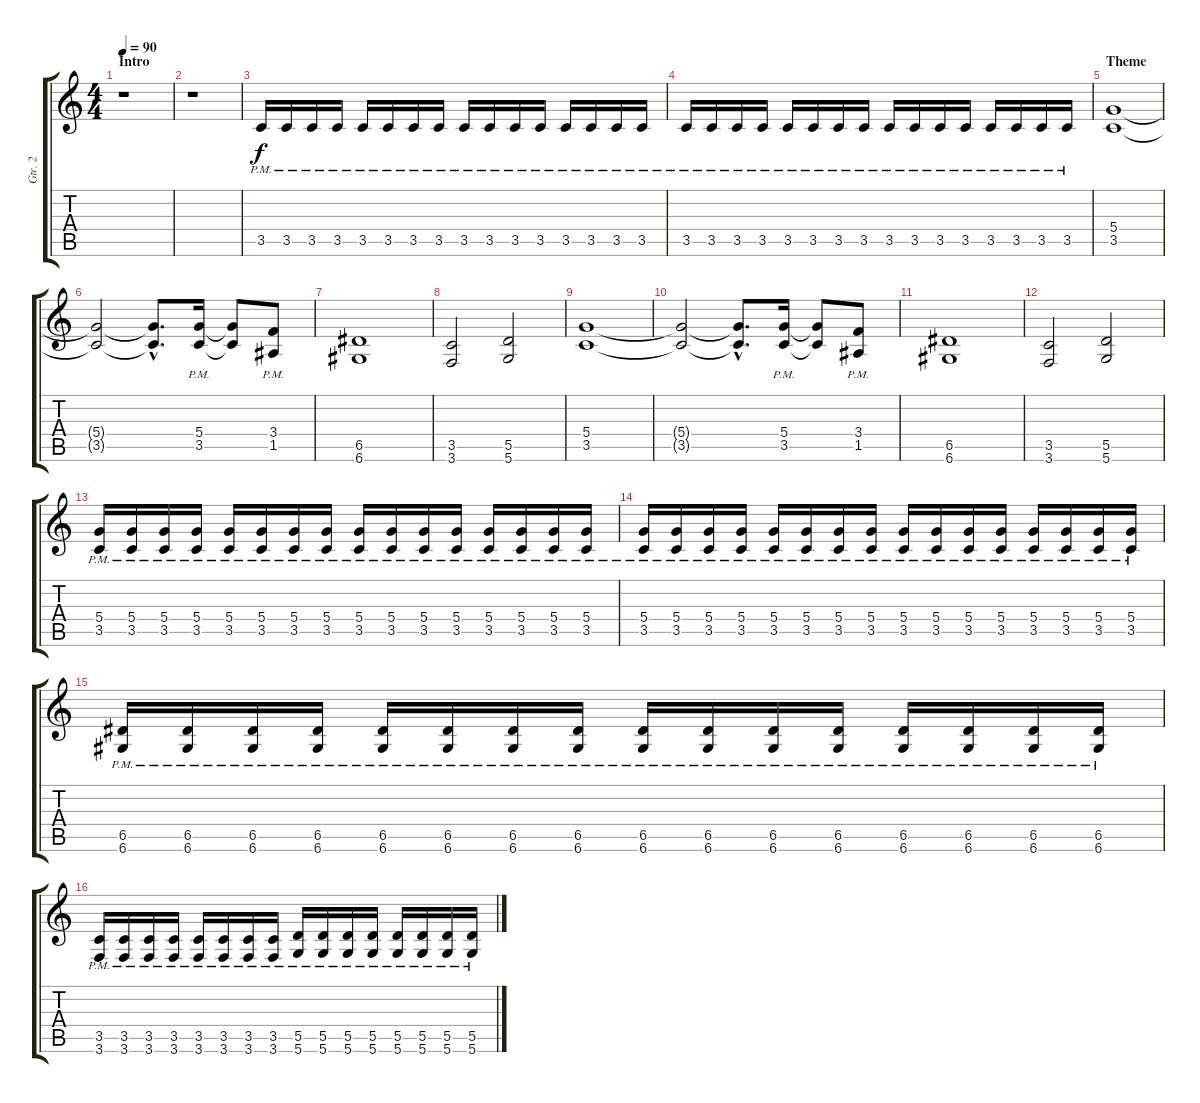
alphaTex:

\track ("Gtr. 2" "Gtr. 2") {instrument distortionguitar}
\staff {score tabs}
\tuning (E4 B3 G3 D3 A2 D2) {hide}
\ts (4 4)
\section ("" "Intro")
\tempo 90
\tempo 130
\tempo 90
\clef g2
\ks c
r.1{dy f instrument distortionguitar} |
r.1 |
3.5{pm}.16 3.5{pm}.16 3.5{pm}.16 3.5{pm}.16 3.5{pm}.16 3.5{pm}.16 3.5{pm}.16 3.5{pm}.16 3.5{pm}.16 3.5{pm}.16 3.5{pm}.16 3.5{pm}.16 3.5{pm}.16 3.5{pm}.16 3.5{pm}.16 3.5{pm}.16 |
3.5{pm}.16 3.5{pm}.16 3.5{pm}.16 3.5{pm}.16 3.5{pm}.16 3.5{pm}.16 3.5{pm}.16 3.5{pm}.16 3.5{pm}.16 3.5{pm}.16 3.5{pm}.16 3.5{pm}.16 3.5{pm}.16 3.5{pm}.16 3.5{pm}.16 3.5{pm}.16 |
\section ("" "Theme")
(5.4 3.5).1 |
(5.4{t} 3.5{t}).2 (5.4{hac t} 3.5{hac t}).8{d} (5.4{pm} 3.5{pm}).16 (5.4{t} 3.5{t}).8 (3.4{pm} 1.5{pm}).8 |
(6.5 6.6).1 |
(3.5 3.6).2 (5.5 5.6).2 |
(5.4 3.5).1 |
(5.4{t} 3.5{t}).2 (5.4{hac t} 3.5{hac t}).8{d} (5.4{pm} 3.5{pm}).16 (5.4{t} 3.5{t}).8 (3.4{pm} 1.5{pm}).8 |
(6.5 6.6).1 |
(3.5 3.6).2 (5.5 5.6).2 |
(5.4{pm} 3.5{pm}).16 (5.4{pm} 3.5{pm}).16 (5.4{pm} 3.5{pm}).16 (5.4{pm} 3.5{pm}).16 (5.4{pm} 3.5{pm}).16 (5.4{pm} 3.5{pm}).16 (5.4{pm} 3.5{pm}).16 (5.4{pm} 3.5{pm}).16 (5.4{pm} 3.5{pm}).16 (5.4{pm} 3.5{pm}).16 (5.4{pm} 3.5{pm}).16 (5.4{pm} 3.5{pm}).16 (5.4{pm} 3.5{pm}).16 (5.4{pm} 3.5{pm}).16 (5.4{pm} 3.5{pm}).16 (5.4{pm} 3.5{pm}).16 |
(5.4{pm} 3.5{pm}).16 (5.4{pm} 3.5{pm}).16 (5.4{pm} 3.5{pm}).16 (5.4{pm} 3.5{pm}).16 (5.4{pm} 3.5{pm}).16 (5.4{pm} 3.5{pm}).16 (5.4{pm} 3.5{pm}).16 (5.4{pm} 3.5{pm}).16 (5.4{pm} 3.5{pm}).16 (5.4{pm} 3.5{pm}).16 (5.4{pm} 3.5{pm}).16 (5.4{pm} 3.5{pm}).16 (5.4{pm} 3.5{pm}).16 (5.4{pm} 3.5{pm}).16 (5.4{pm} 3.5{pm}).16 (5.4{pm} 3.5{pm}).16 |
(6.5{pm} 6.6{pm}).16 (6.5{pm} 6.6{pm}).16 (6.5{pm} 6.6{pm}).16 (6.5{pm} 6.6{pm}).16 (6.5{pm} 6.6{pm}).16 (6.5{pm} 6.6{pm}).16 (6.5{pm} 6.6{pm}).16 (6.5{pm} 6.6{pm}).16 (6.5{pm} 6.6{pm}).16 (6.5{pm} 6.6{pm}).16 (6.5{pm} 6.6{pm}).16 (6.5{pm} 6.6{pm}).16 (6.5{pm} 6.6{pm}).16 (6.5{pm} 6.6{pm}).16 (6.5{pm} 6.6{pm}).16 (6.5{pm} 6.6{pm}).16 |
(3.5{pm} 3.6{pm}).16 (3.5{pm} 3.6{pm}).16 (3.5{pm} 3.6{pm}).16 (3.5{pm} 3.6{pm}).16 (3.5{pm} 3.6{pm}).16 (3.5{pm} 3.6{pm}).16 (3.5{pm} 3.6{pm}).16 (3.5{pm} 3.6{pm}).16 (5.5{pm} 5.6{pm}).16 (5.5{pm} 5.6{pm}).16 (5.5{pm} 5.6{pm}).16 (5.5{pm} 5.6{pm}).16 (5.5{pm} 5.6{pm}).16 (5.5{pm} 5.6{pm}).16 (5.5{pm} 5.6{pm}).16 (5.5{pm} 5.6{pm}).16
